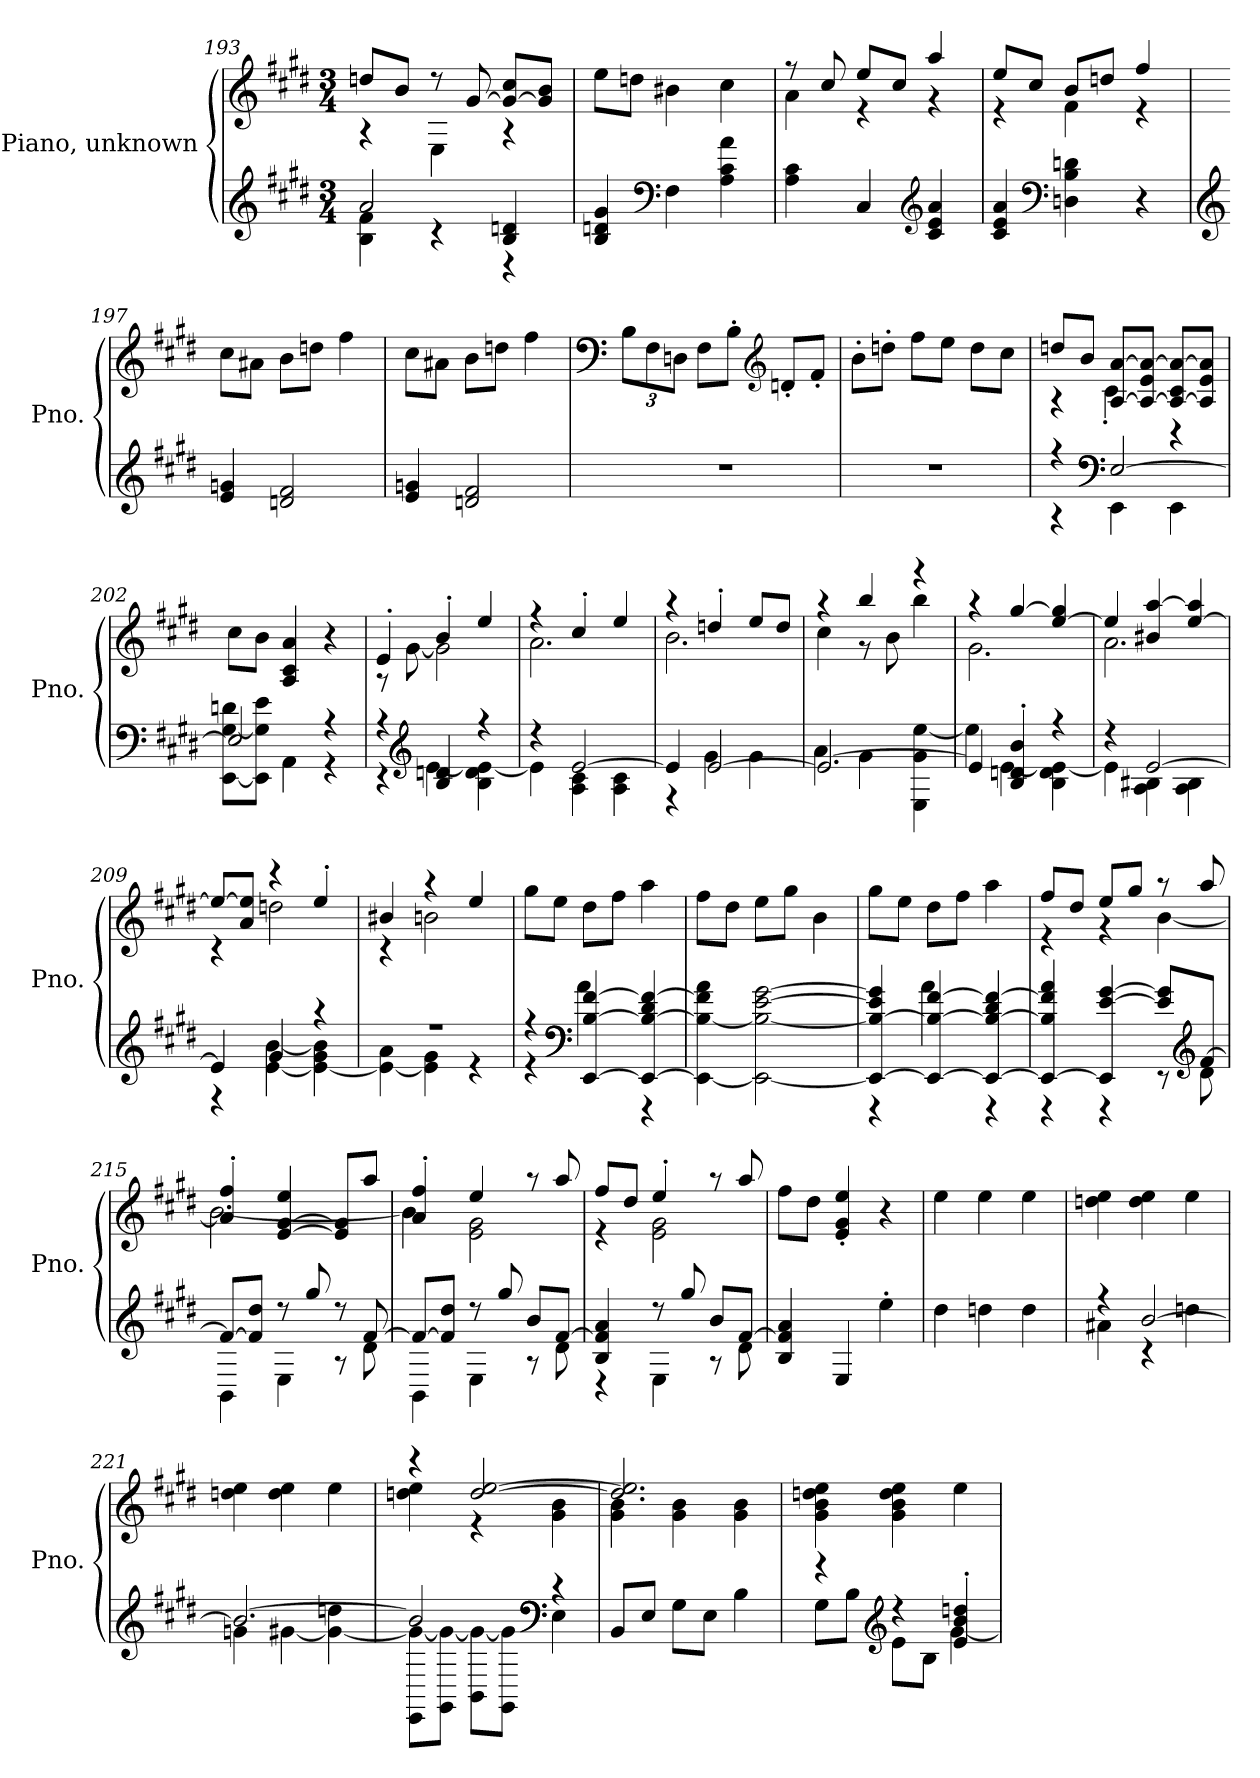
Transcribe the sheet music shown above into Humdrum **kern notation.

**kern	**kern
*part1	*part1
*staff2	*staff1
*I"Piano, unknown	*
*I'Pno.	*
*clefG2	*clefG2
*k[f#c#g#d#]	*k[f#c#g#d#]
*M3/4	*M3/4
=193	=193
*^	*^
2a/	4B\ 4f#\	8ddn/L	4r
.	.	8b/J	.
.	4r	8r	4E\
.	.	[8g#/	.
4B/ 4dn/	4r	8g#/_ 8cc#/L	4r
.	.	8g#/] 8b/J	.
*v	*v	*	*
*	*v	*v
=194	=194
4B/ 4dn/ 4g#/	8ee\L
.	8ddn\J
*clefF4	*
4F#\	4b#X\
4A\ 4c#\ 4a\	4cc#\
=195	=195
*	*^
4A\ 4c#\	8r	4a\
.	8cc#/	.
4C#/	8ee/L	4r
.	8cc#/J	.
*clefG2	*	*
4c#/ 4e/ 4a/	4aa/	4r
=196	=196	=196
4c#/ 4e/ 4a/	8ee/L	4r
.	8cc#/J	.
*clefF4	*	*
4Dn\ 4B\ 4dn\	8b/L	4f#\
.	8ddn/J	.
4r	4ff#/	4r
*	*v	*v
!!LO:LB:g=z
=197	=197
*clefG2	*
4e/ 4gn/	8cc#\L
.	8a#X\J
2dn/ 2f#/	8b\L
.	8ddn\J
.	4ff#\
=198	=198
4e/ 4gn/	8cc#\L
.	8a#X\J
2dn/ 2f#/	8b\L
.	8ddn\J
.	4ff#\
=199	=199
*	*clefF4
*	*Xbrackettup
2.r	12B\L
.	12F#\
.	12Dn\J
.	8F#\L
.	8B'\J
*	*clefG2
.	8dn'/L
.	8f#'/J
=200	=200
2.r	8b'\L
.	8ddn'\J
.	8ff#\L
.	8ee\J
.	8dd\L
.	8cc#\J
!!LO:LB:g=z
=201	=201
*^	*^
4r	4r	8ddn/L	4r
.	.	8b/J	.
*clefF4	*	*	*
[2E/	4EE\	[8A/ [8a/L	4c#'\
.	.	8A/_ 8e/ 8a/_J	.
.	4EE\	8A/_ 8c#/ 8a/_L	4r
.	.	8A/] 8e/ 8a/]J	.
*	*	*v	*v
=202	=202	=202
2E/]	[8EE\ [8G#\ 8dn\L	8cc#\L
.	8EE\] 8G#\] 8e\J	8b\J
.	4AA\	4A/ 4c#/ 4a/
4r	4r	4r
=203	=203	=203
*	*	*^
4r	4r	4e'/	8r
.	.	.	[8g#\
*clefG2	*	*	*
4B/ 4dn/	[4e\	4b'/	2g#\]
4r	4B\ 4d\ 4e\_	4ee/	.
=204	=204	=204	=204
4r	4e\]	4r	2.a\
[2e/	4A\ 4c#\	4cc#'/	.
.	4A\ 4c#\	4ee/	.
=205	=205	=205	=205
4e/]	4r	4r	2.b\
[2e/	4g#\	4ddn'/	.
.	4g#\	8ee/L	.
.	.	8dd/J	.
=206	=206	=206	=206
2.e/_	4a\	4r	4cc#\
.	4g#\	4bb/	8r
.	.	.	8b\
.	4E\ 4g#\ [4ee\	4r	4bb\
!!LO:LB:g=z	!!
=207	=207	=207	=207
4e/]	4ee\]	4r	2.g#\
4B/' 4dn/' 4b/'	[4e\	[4gg#/	.
4r	4B\ 4d\ 4e\_	[4ee/ 4gg#/]	.
=208	=208	=208	=208
4r	4e\]	4ee/]	2.a\
[2e/	4A\ 4B#X\	4b#X/ [4aa/	.
.	4A\ 4B#\	[4ee/ 4aa/]	.
=209	=209	=209	=209
4e/]	4r	8ee/L_	4r
.	.	8a/ 8ee/]J	.
4g#/	[4e\ [4b\	4r	2ddn\
4r	4e\_ 4g#\ 4b\]	4ee'/	.
=210	=210	=210	=210
2.r	4e\_ 4a\	4b#X/	4r
.	4e\] 4g#\	4r	2bn\
.	4r	4ee/	.
*	*	*v	*v
=211	=211	=211
4r	4r	8gg#\L
.	.	8ee\J
*clefF4	*	*
[4EE/ [4B/ [4f#/	4a\	8dd#\L
.	.	8ff#\J
4EE/_ 4B/_ 4d#/ 4f#/_	4r	4aa\
*v	*v	*
=212	=212
4EE\_ 4B\_ 4f#\] 4a\	8ff#\L
.	8dd#\J
2EE\_ 2B\_ [2e\ [2g#\	8ee\L
.	8gg#\J
.	4b\
!!LO:LB:g=z
=213	=213
*^	*
4EE/_ 4B/_ 4e/] 4g#/]	4r	8gg#\L
.	.	8ee\J
4EE/_ 4B/_ [4f#/	4a\	8dd#\L
.	.	8ff#\J
4EE/_ 4B/_ 4d#/ 4f#/_	4r	4aa\
=214	=214	=214
*	*	*^
4EE/_ 4B/] 4f#/] 4a/	4r	8ff#/L	4r
.	.	8dd#/J	.
4EE/] [4e/ [4g#/	4r	8ee/L	4r
.	.	8gg#/J	.
8e/] 8g#/]L	8r	8r	[4b\
*clefG2	*	*	*
[8f#/J	8d#\	8aa/	.
=215	=215	=215	=215
8f#/L_	4BB\	4a/' 4ff#/'	2.b\_
8f#/] 8dd#/J	.	.	.
8r	4E\	[4e/ [4g#/ 4ee/	.
8gg#/	.	.	.
8r	8r	8e/] 8g#/]L	.
[8f#/	8d#\	8aa/J	.
=216	=216	=216	=216
8f#/L_	4BB\	4a/' 4ff#/'	4b\]
8f#/] 8dd#/J	.	.	.
8r	4E\	4ee/	2e\ 2g#\
8gg#/	.	.	.
8b/L	8r	8r	.
[8f#/J	8d#\	8aa/	.
=217	=217	=217	=217
4B/ 4f#/] 4a/	4r	8ff#/L	4r
.	.	8dd#/J	.
8r	4E\	4ee'/	2e\ 2g#\
8gg#/	.	.	.
8b/L	8r	8r	.
[8f#/J	8d#\	8aa/	.
*v	*v	*	*
*	*v	*v
!!LO:LB:g=z
=218	=218
4B/ 4f#/] 4a/	8ff#\L
.	8dd#\J
4E/	4e/' 4g#/' 4ee/'
4ee'\	4r
=219	=219
4dd#\	4ee\
4ddn\	4ee\
4dd\	4ee\
=220	=220
*^	*
4r	4a#X\	4ddn\ 4ee\
[2b/	4r	4dd\ 4ee\
.	4ddn\	4ee\
=221	=221	=221
2.b/_	4gn\	4ddn\ 4ee\
.	[4g#X\	4dd\ 4ee\
.	4g#\_ 4ddn\	4ee\
=222	=222	=222
*	*	*^
2b/]	8EE\ 8g#\_L	4r	4ddn\ 4ee\
.	8GG#\ 8g#\_J	.	.
.	8BB\ 8g#\_L	[2dd/ [2ee/	4r
.	8GG#\ 8g#\]J	.	.
*clefF4	*	*	*
4r	4E\	.	4g#\ 4b\
*v	*v	*	*
=223	=223	=223
8BB/L	2.dd/] 2.ee/]	4g#\ 4b\
8E/J	.	.
8G#\L	.	4g#\ 4b\
8E\J	.	.
4B\	.	4g#\ 4b\
*	*v	*v
!!LO:PB:g=z
=224	=224
*^	*
4r	8G#\L	4g#\ 4b\ 4ddn\ 4ee\
.	8B\J	.
*clefG2	*	*
4r	8e\L	4g#\ 4b\ 4dd\ 4ee\
.	8B\J	.
4e/' 4b/' 4ddn/'	[4g#\	4ee\
*v	*v	*
=	=
*-	*-
